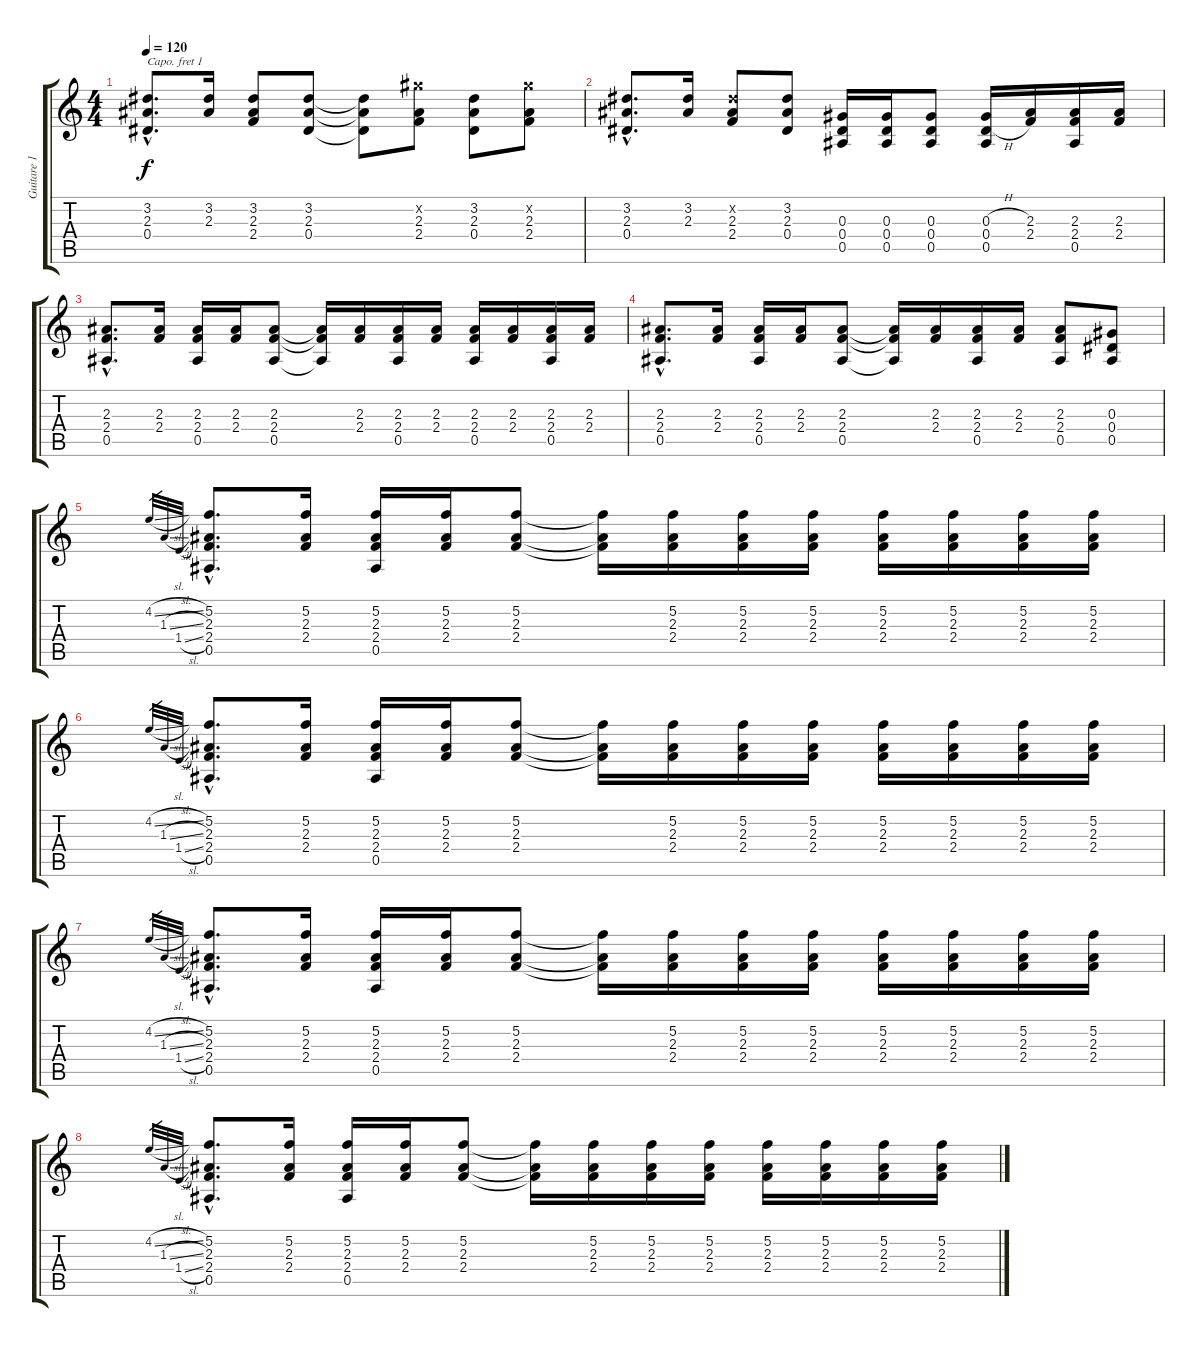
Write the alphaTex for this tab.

\track ("Guitare 1" "Guitare 1") {instrument distortionguitar}
\staff {score tabs}
\capo 1
\tuning (E4 B3 G3 D3 A2 E2) {hide}
\ts (4 4)
\tempo 120
\clef g2
\ks c
(3.2{hac} 2.3{hac} 0.4{hac}).8{d dy f} (3.2 2.3).16 (3.2 2.3 2.4).8 (3.2 2.3 0.4).8 (3.2{t} 2.3{t} 0.4{t}).8 (8.2{x} 2.3 2.4).8 (3.2 2.3 0.4).8 (8.2{x} 2.3 2.4).8 |
(3.2{hac} 2.3{hac} 0.4{hac}).8{d} (3.2 2.3).16 (3.2{x} 2.3 2.4).8 (3.2 2.3 0.4).8 (0.3 0.4 0.5).16 (0.3 0.4 0.5).16 (0.3 0.4 0.5).8 (0.3{h} 0.4{h} 0.5).16 (2.3 2.4).16 (2.3 2.4 0.5).16 (2.3 2.4).16 |
(2.3{hac} 2.4{hac} 0.5{hac}).8{d} (2.3 2.4).16 (2.3 2.4 0.5).16 (2.3 2.4).16 (2.3 2.4 0.5).8 (2.3{t} 2.4{t} 0.5{t}).16 (2.3 2.4).16 (2.3 2.4 0.5).16 (2.3 2.4).16 (2.3 2.4 0.5).16 (2.3 2.4).16 (2.3 2.4 0.5).16 (2.3 2.4).16 |
(2.3{hac} 2.4{hac} 0.5{hac}).8{d} (2.3 2.4).16 (2.3 2.4 0.5).16 (2.3 2.4).16 (2.3 2.4 0.5).8 (2.3{t} 2.4{t} 0.5{t}).16 (2.3 2.4).16 (2.3 2.4 0.5).16 (2.3 2.4).16 (2.3 2.4 0.5).8 (0.3 0.4 0.5).8 |
4.2{sl}.32{gr} 1.3{sl}.32{gr} 1.4{sl}.32{gr} (5.2{hac} 2.3{hac} 2.4{hac} 0.5{hac}).8{d} (5.2 2.3 2.4).16 (5.2 2.3 2.4 0.5).16 (5.2 2.3 2.4).16 (5.2 2.3 2.4).8 (5.2{t} 2.3{t} 2.4{t}).16 (5.2 2.3 2.4).16 (5.2 2.3 2.4).16 (5.2 2.3 2.4).16 (5.2 2.3 2.4).16 (5.2 2.3 2.4).16 (5.2 2.3 2.4).16 (5.2 2.3 2.4).16 |
4.2{sl}.32{gr} 1.3{sl}.32{gr} 1.4{sl}.32{gr} (5.2{hac} 2.3{hac} 2.4{hac} 0.5{hac}).8{d} (5.2 2.3 2.4).16 (5.2 2.3 2.4 0.5).16 (5.2 2.3 2.4).16 (5.2 2.3 2.4).8 (5.2{t} 2.3{t} 2.4{t}).16 (5.2 2.3 2.4).16 (5.2 2.3 2.4).16 (5.2 2.3 2.4).16 (5.2 2.3 2.4).16 (5.2 2.3 2.4).16 (5.2 2.3 2.4).16 (5.2 2.3 2.4).16 |
4.2{sl}.32{gr} 1.3{sl}.32{gr} 1.4{sl}.32{gr} (5.2{hac} 2.3{hac} 2.4{hac} 0.5{hac}).8{d} (5.2 2.3 2.4).16 (5.2 2.3 2.4 0.5).16 (5.2 2.3 2.4).16 (5.2 2.3 2.4).8 (5.2{t} 2.3{t} 2.4{t}).16 (5.2 2.3 2.4).16 (5.2 2.3 2.4).16 (5.2 2.3 2.4).16 (5.2 2.3 2.4).16 (5.2 2.3 2.4).16 (5.2 2.3 2.4).16 (5.2 2.3 2.4).16 |
4.2{sl}.32{gr} 1.3{sl}.32{gr} 1.4{sl}.32{gr} (5.2{hac} 2.3{hac} 2.4{hac} 0.5{hac}).8{d} (5.2 2.3 2.4).16 (5.2 2.3 2.4 0.5).16 (5.2 2.3 2.4).16 (5.2 2.3 2.4).8 (5.2{t} 2.3{t} 2.4{t}).16 (5.2 2.3 2.4).16 (5.2 2.3 2.4).16 (5.2 2.3 2.4).16 (5.2 2.3 2.4).16 (5.2 2.3 2.4).16 (5.2 2.3 2.4).16 (5.2 2.3 2.4).16
